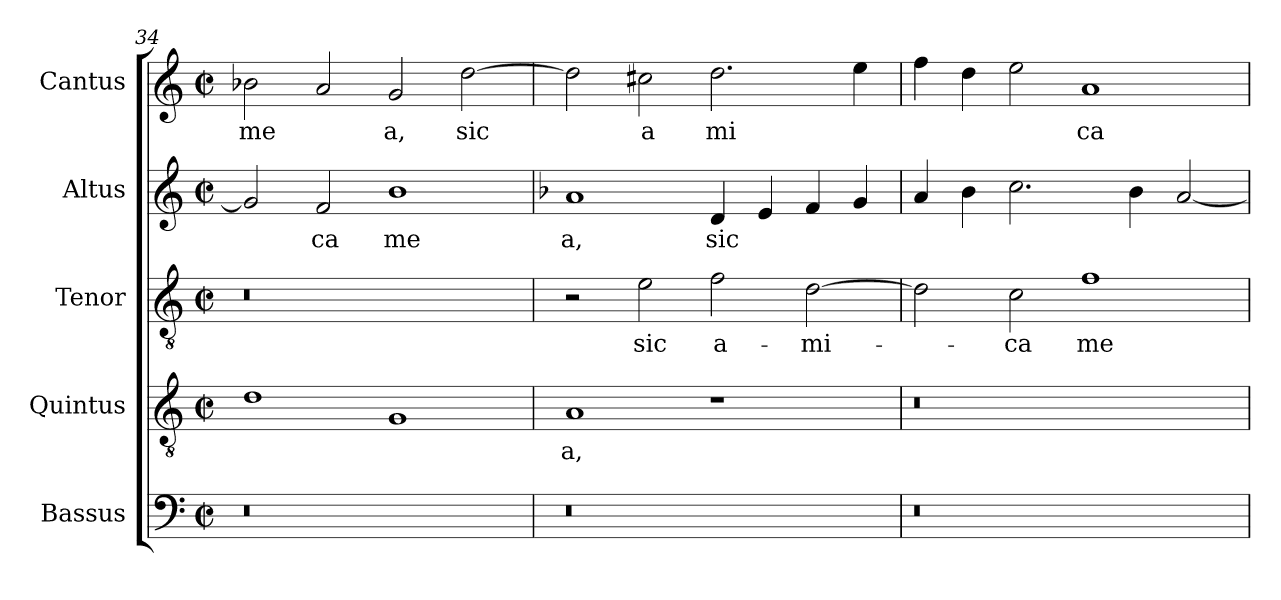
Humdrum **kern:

**kern	**kern	**text	**kern	**text	**kern	**text	**kern	**text
*part5	*part4	*part4	*part3	*part3	*part2	*part2	*part1	*part1
*staff5	*staff4	*staff4	*staff3	*staff3	*staff2	*staff2	*staff1	*staff1
*I"Bassus	*I"Quintus	*	*I"Tenor	*	*I"Altus	*	*I"Cantus	*
*clefF4	*clefGv2	*	*clefGv2	*	*clefG2	*	*clefG2	*
*M2/2	*M2/2	*	*M2/2	*	*M2/2	*	*M2/2	*
*met(c|)	*met(c|)	*	*met(c|)	*	*met(c|)	*	*met(c|)	*
=34	=34	=34	=34	=34	=34	=34	=34	=34
!	!	!	!	!	!	!	!	!LO:LY:b
0r	1d	.	0r	.	2g/]	.	2b-X\	me
!	!	!	!	!	!	!LO:LY:b:cj	!	!
.	.	.	.	.	2f/	ca	2a/	.
!	!	!	!	!	!	!LO:LY:b:cj	!	!LO:LY:b:cj
.	1G	.	.	.	1b	me	2g/	a,
!	!	!	!	!	!	!	!	!LO:LY:b
.	.	.	.	.	.	.	[>2dd\	sic
=35	=35	=35	=35	=35	=35	=35	=35	=35
*	*	*	*	*	*k[b-]	*	*	*
*	*	*	*	*	*F:	*	*	*
!	!	!LO:LY:b:cj	!	!	!	!LO:LY:b:cj	!	!
0r	1A	a,	2r	.	1a	a,	2dd\]	.
!	!	!	!	!LO:LY:b:cj	!	!	!	!LO:LY:b:cj
.	.	.	2e\	sic	.	.	2cc#\	a
!	!	!	!	!LO:LY:b:cj	!	!LO:LY:b	!	!LO:LY:b
.	1r	.	2f\	a-	4d/	sic	2.dd\	mi
.	.	.	.	.	4e/	.	.	.
!	!	!	!	!LO:LY:b	!	!	!	!
.	.	.	[>2d\	-mi-	4f/	.	.	.
.	.	.	.	.	4g/	.	4ee\	.
=36	=36	=36	=36	=36	=36	=36	=36	=36
0r	0r	.	2d\]	.	4a/	.	4ff\	.
.	.	.	.	.	4b-\	.	4dd\	.
!	!	!	!	!LO:LY:b:cj	!	!	!	!
.	.	.	2c\	-ca	2.cc\	.	2ee\	.
!	!	!	!	!LO:LY:b:cj	!	!	!	!LO:LY:b:cj
.	.	.	1f	me-	.	.	1a	ca
.	.	.	.	.	4b-\	.	.	.
.	.	.	.	.	[>2a/	.	.	.
=	=	=	=	=	=	=	=	=
*-	*-	*-	*-	*-	*-	*-	*-	*-
